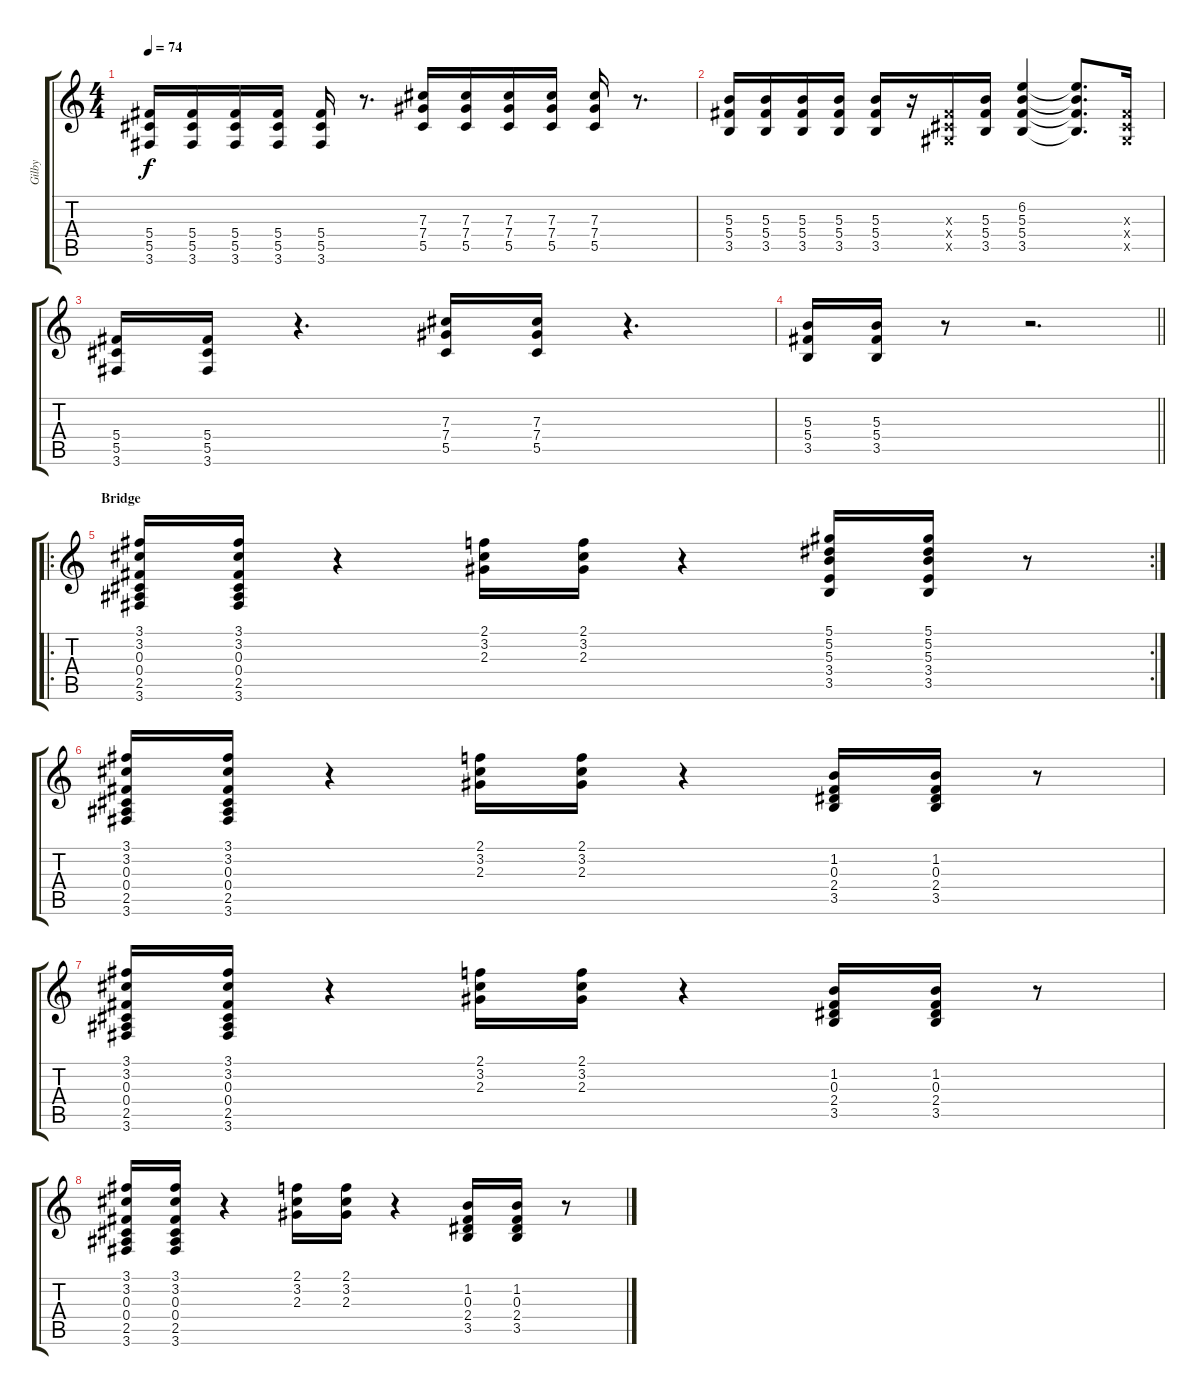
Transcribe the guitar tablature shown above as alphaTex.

\track ("Gilby" "Gilby") {instrument electricguitarjazz}
\staff {score tabs}
\tuning (Eb4 Bb3 Gb3 Db3 Ab2 Eb2) {hide}
\ts (4 4)
\tempo 74
\clef g2
\ks c
(5.4 5.5 3.6).16{dy f} (5.4 5.5 3.6).16 (5.4 5.5 3.6).16 (5.4 5.5 3.6).16 (5.4 5.5 3.6).16 r.8{d} (7.3 7.4 5.5).16 (7.3 7.4 5.5).16 (7.3 7.4 5.5).16 (7.3 7.4 5.5).16 (7.3 7.4 5.5).16 r.8{d} |
(5.3 5.4 3.5).16 (5.3 5.4 3.5).16 (5.3 5.4 3.5).16 (5.3 5.4 3.5).16 (5.3 5.4 3.5).16 r.16 (0.3{x} 0.4{x} 0.5{x}).16 (5.3 5.4 3.5).16 (6.2 5.3 5.4 3.5).4 (6.2{t} 5.3{t} 5.4{t} 3.5{t}).8{d} (0.3{x} 0.4{x} 0.5{x}).16 |
(5.4 5.5 3.6).16 (5.4 5.5 3.6).16 r.4{d} (7.3 7.4 5.5).16 (7.3 7.4 5.5).16 r.4{d} |
\barLineRight lightlight
(5.3 5.4 3.5).16 (5.3 5.4 3.5).16 r.8 r.2{d} |
\ro
\rc 2
\section ("" "Bridge")
(3.1 3.2 0.3 0.4 2.5 3.6).16{instrument electricguitarjazz} (3.1 3.2 0.3 0.4 2.5 3.6).16 r.4 (2.1 3.2 2.3).16 (2.1 3.2 2.3).16 r.4 (5.1 5.2 5.3 3.4 3.5).16 (5.1 5.2 5.3 3.4 3.5).16 r.8 |
(3.1 3.2 0.3 0.4 2.5 3.6).16{instrument electricguitarjazz} (3.1 3.2 0.3 0.4 2.5 3.6).16 r.4 (2.1 3.2 2.3).16 (2.1 3.2 2.3).16 r.4 (1.2 0.3 2.4 3.5).16 (1.2 0.3 2.4 3.5).16 r.8 |
(3.1 3.2 0.3 0.4 2.5 3.6).16{instrument electricguitarjazz} (3.1 3.2 0.3 0.4 2.5 3.6).16 r.4 (2.1 3.2 2.3).16 (2.1 3.2 2.3).16 r.4 (1.2 0.3 2.4 3.5).16 (1.2 0.3 2.4 3.5).16 r.8 |
(3.1 3.2 0.3 0.4 2.5 3.6).16{instrument electricguitarjazz} (3.1 3.2 0.3 0.4 2.5 3.6).16 r.4 (2.1 3.2 2.3).16 (2.1 3.2 2.3).16 r.4 (1.2 0.3 2.4 3.5).16 (1.2 0.3 2.4 3.5).16 r.8
